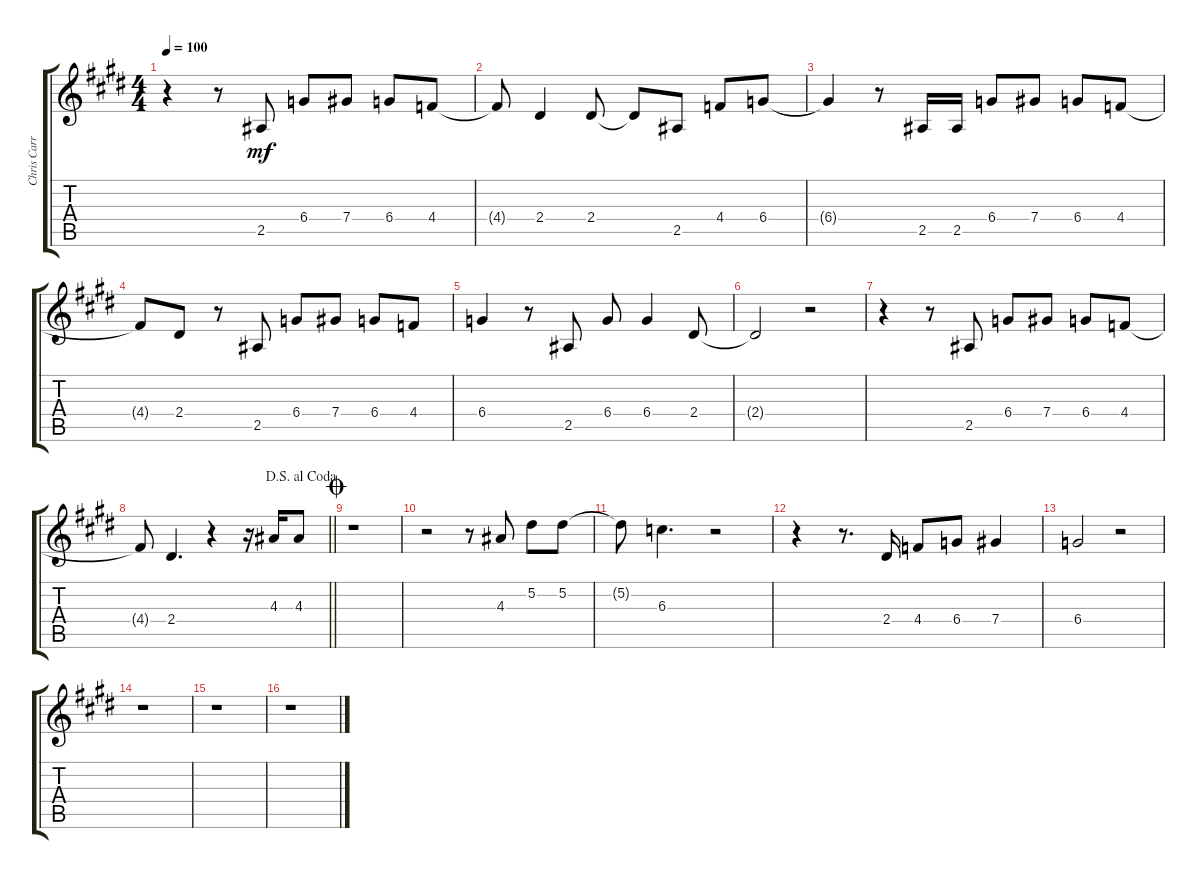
\track ("Chris Carrabba voice" "Chris Carr") {instrument acousticguitarnylon}
\staff {score tabs}
\tuning (Eb4 Bb3 Gb3 Db3 Ab2 Eb2) {hide}
\ts (4 4)
\tempo 100
\clef g2
\ks e
r.4{dy mf} r.8 2.5.8 6.4.8 7.4.8 6.4.8 4.4.8 |
\ks c#minor
4.4{t}.8 2.4.4 2.4.8 2.4{t}.8 2.5.8 4.4.8 6.4.8 |
6.4{t}.4 r.8 2.5.16 2.5.16 6.4.8 7.4.8 6.4.8 4.4.8 |
4.4{t}.8 2.4.8 r.8 2.5.8 6.4.8 7.4.8 6.4.8 4.4.8 |
\ks e
6.4.4 r.8 2.5.8 6.4.8 6.4.4 2.4.8 |
\ks c#minor
2.4{t}.2 r.2 |
r.4 r.8 2.5.8 6.4.8 7.4.8 6.4.8 4.4.8 |
\jump dalsegnoalcoda
\barLineRight lightlight
4.4{t}.8 2.4.4{d} r.4 r.16 4.3.16 4.3.8 |
\jump coda
\ks e
r.1 |
\ks c#minor
r.2 r.8 4.3.8 5.2.8 5.2.8 |
5.2{t}.8 6.3.4{d} r.2 |
r.4 r.8{d} 2.4.16 4.4.8 6.4.8 7.4.4 |
\ks e
6.4.2 r.2 |
\ks c#minor
r.1 |
r.1 |
r.1
